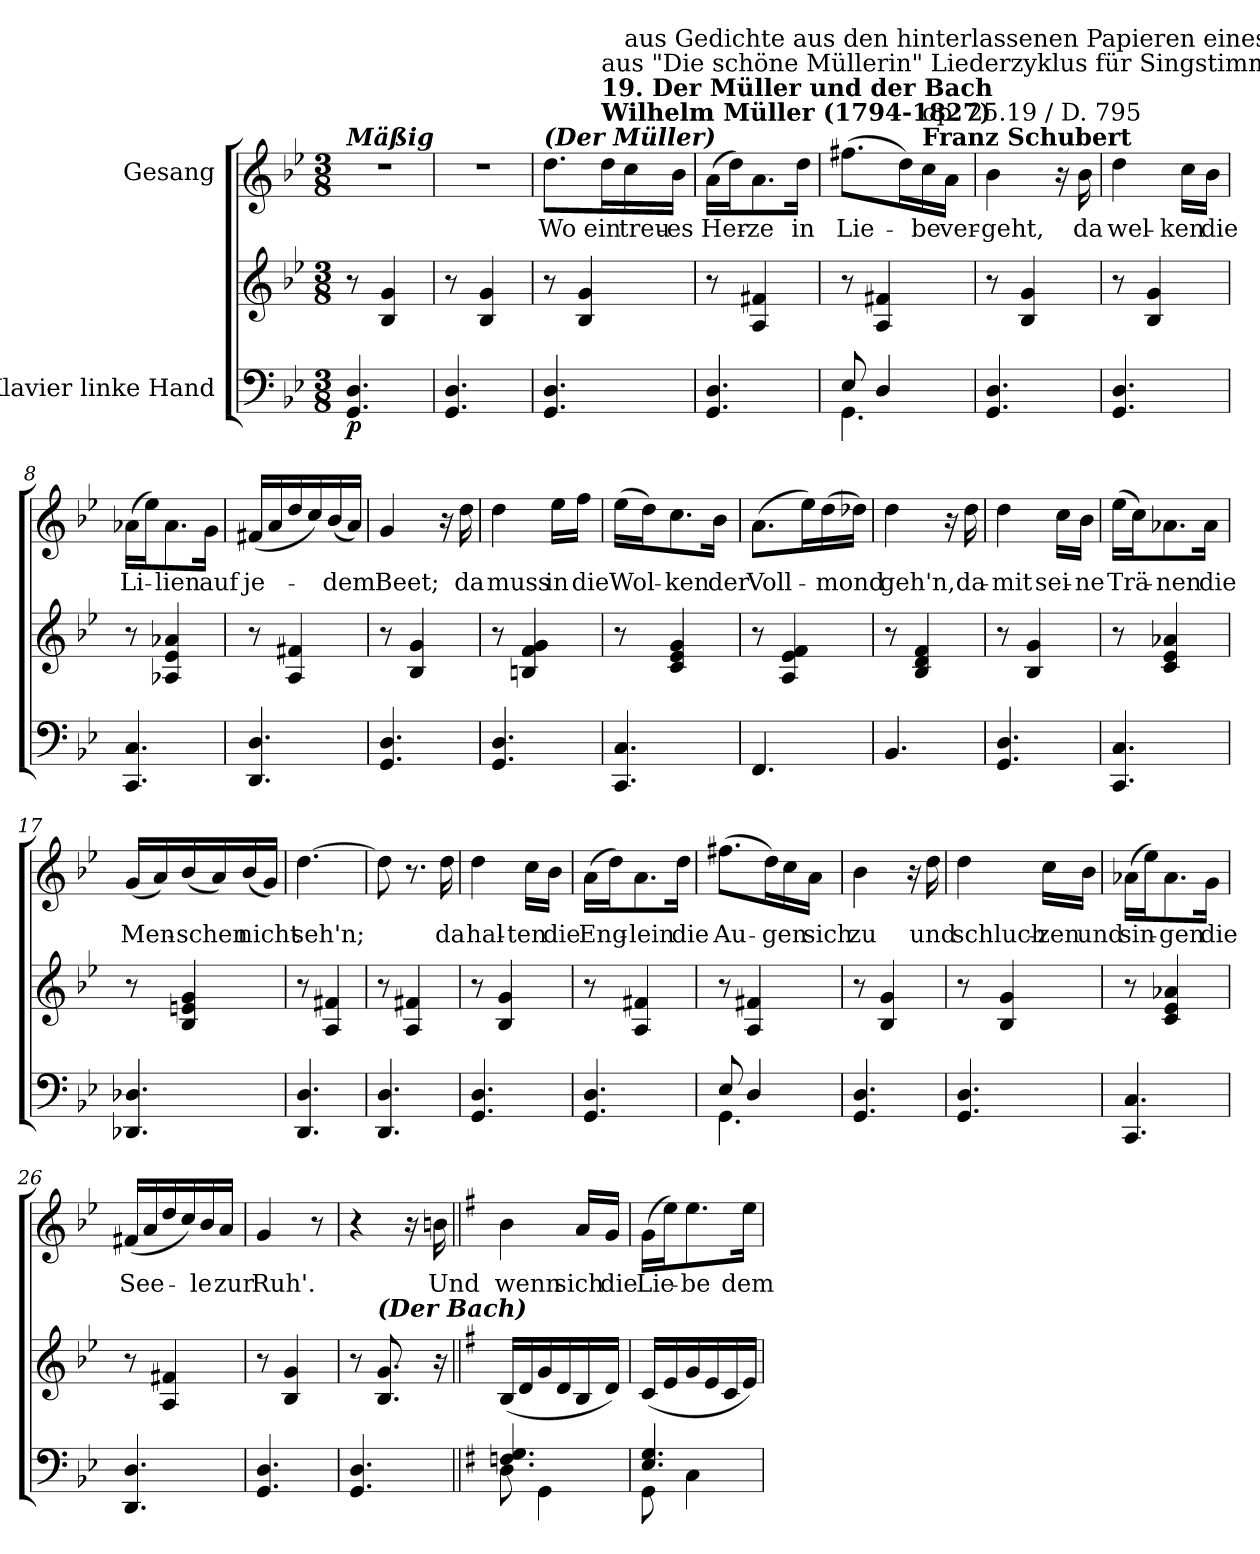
**kern	**kern	**dynam	**kern	**text
*part2	*part2	*part2	*part1	*part1
*staff3	*staff2	*staff2/3	*staff1	*staff1
*I"Klavier linke Hand	*	*	*I"Gesang	*
*clefF4	*clefG2	*	*clefG2	*
*k[b-e-]	*k[b-e-]	*	*k[b-e-]	*
*M3/8	*M3/8	*	*M3/8	*
=1	=1	=1	=1	=1
!	!	!	!LO:TX:a:Bi:t=Mäßig	!
!	!	!LO:DY:b=2	!	!
4.GG/ 4.D/	8r	p	4.r	.
.	4B-/ 4g/	.	.	.
=2	=2	=2	=2	=2
4.GG/ 4.D/	8r	.	4.r	.
.	4B-/ 4g/	.	.	.
=3	=3	=3	=3	=3
!	!	!	!LO:TX:a:Bi:t=(Der Müller)	!
!	!	!	!	!LO:LY:b
4.GG/ 4.D/	8r	.	8.dd\L	Wo
.	4B-/ 4g/	.	.	.
!	!	!	!LO:TX:a:B:t=Wilhelm Müller (1794-1827)	!
!	!	!	!LO:TX:a:B:t=19. Der Müller und der Bach	!
!	!	!	!LO:TX:a:t=aus "Die schöne Müllerin" Liederzyklus für Singstimme und Klavier	!
!	!	!	!	!LO:LY:b
.	.	.	16dd\L	ein
!	!	!	!LO:TX:a:t=aus Gedichte aus den hinterlassenen Papieren eines reisenden Waldhornisten 1	!
!	!	!	!	!LO:LY:b
.	.	.	16cc\	treu-
!	!	!	!	!LO:LY:b
.	.	.	16b-\JJ	es
=4	=4	=4	=4	=4
!	!	!	!	!LO:LY:b
4.GG/ 4.D/	8r	.	(16a\LL	Her-
.	.	.	16dd\J)	.
!	!	!	!	!LO:LY:b
.	4A/ 4f#X/	.	8.a\	ze
!	!	!	!	!LO:LY:b
.	.	.	16dd\Jk	in
=5	=5	=5	=5	=5
*^	*	*	*	*
!	!	!	!	!	!LO:LY:b
8E-/	4.GG\	8r	.	(8.ff#X\L	Lie-
4D/	.	4A/ 4f#X/	.	.	.
.	.	.	.	16dd\L)	.
!	!	!	!	!LO:TX:a:B:t=Franz Schubert	!
!	!	!	!	!LO:TX:a:t=op. 25.19 / D. 795	!
!	!	!	!	!	!LO:LY:b
.	.	.	.	16cc\	be
!	!	!	!	!	!LO:LY:b
.	.	.	.	16a\JJ	ver-
*v	*v	*	*	*	*
!!LO:LB:g=z
=6	=6	=6	=6	=6
!	!	!	!	!LO:LY:b
4.GG/ 4.D/	8r	.	4b-\	geht,
.	4B-/ 4g/	.	.	.
.	.	.	16r	.
!	!	!	!	!LO:LY:b
.	.	.	16b-\	da
=7	=7	=7	=7	=7
!	!	!	!	!LO:LY:b
4.GG/ 4.D/	8r	.	4dd\	wel-
.	4B-/ 4g/	.	.	.
!	!	!	!	!LO:LY:b
.	.	.	16cc\LL	ken
!	!	!	!	!LO:LY:b
.	.	.	16b-\JJ	die
=8	=8	=8	=8	=8
!	!	!	!	!LO:LY:b
4.CC/ 4.C/	8r	.	(16a-X\LL	Li-
.	.	.	16ee-\J)	.
!	!	!	!	!LO:LY:b
.	4A-X/ 4e-/ 4a-X/	.	8.a-\	lien
!	!	!	!	!LO:LY:b
.	.	.	16g\Jk	auf
=9	=9	=9	=9	=9
!	!	!	!	!LO:LY:b
4.DD/ 4.D/	8r	.	(16f#X/LL	je-
.	.	.	16a/	.
.	4A/ 4f#X/	.	16dd/	.
.	.	.	16cc/)	.
!	!	!	!	!LO:LY:b
.	.	.	(16b-/	dem
.	.	.	16a/JJ)	.
=10	=10	=10	=10	=10
!	!	!	!	!LO:LY:b
4.GG/ 4.D/	8r	.	4g/	Beet;
.	4B-/ 4g/	.	.	.
.	.	.	16r	.
!	!	!	!	!LO:LY:b
.	.	.	16dd\	da
=11	=11	=11	=11	=11
!	!	!	!	!LO:LY:b
4.GG/ 4.D/	8r	.	4dd\	muss
.	4Bn/ 4f/ 4g/	.	.	.
!	!	!	!	!LO:LY:b
.	.	.	16ee-\LL	in
!	!	!	!	!LO:LY:b
.	.	.	16ff\JJ	die
!!LO:LB:g=z
=12	=12	=12	=12	=12
!	!	!	!	!LO:LY:b
4.CC/ 4.C/	8r	.	(16ee-\LL	Wol-
.	.	.	16dd\J)	.
!	!	!	!	!LO:LY:b
.	4c/ 4e-/ 4g/	.	8.cc\	ken
!	!	!	!	!LO:LY:b
.	.	.	16b-\Jk	der
=13	=13	=13	=13	=13
!	!	!	!	!LO:LY:b
4.FF/	8r	.	(8.a\L	Voll-
.	4A/ 4e-/ 4f/	.	.	.
.	.	.	16ee-\L)	.
!	!	!	!	!LO:LY:b
.	.	.	(16dd\	mond
.	.	.	16dd-X\JJ)	.
=14	=14	=14	=14	=14
!	!	!	!	!LO:LY:b
4.BB-/	8r	.	4dd\	geh'n,
.	4B-/ 4d/ 4f/	.	.	.
.	.	.	16r	.
!	!	!	!	!LO:LY:b
.	.	.	16dd\	da-
=15	=15	=15	=15	=15
!	!	!	!	!LO:LY:b
4.GG/ 4.D/	8r	.	4dd\	mit
.	4B-/ 4g/	.	.	.
!	!	!	!	!LO:LY:b
.	.	.	16cc\LL	sei-
!	!	!	!	!LO:LY:b
.	.	.	16b-\JJ	ne
=16	=16	=16	=16	=16
!	!	!	!	!LO:LY:b
4.CC/ 4.C/	8r	.	(16ee-\LL	Trä-
.	.	.	16cc\J)	.
!	!	!	!	!LO:LY:b
.	4c/ 4e-/ 4a-X/	.	8.a-X\	nen
!	!	!	!	!LO:LY:b
.	.	.	16a-\Jk	die
=17	=17	=17	=17	=17
!	!	!	!	!LO:LY:b
4.DD-X/ 4.D-X/	8r	.	(16g/LL	Men-
.	.	.	16a/)	.
!	!	!	!	!LO:LY:b
.	4B-/ 4en/ 4g/	.	(16b-/	schen
.	.	.	16a/)	.
!	!	!	!	!LO:LY:b
.	.	.	(16b-/	nicht
.	.	.	16g/JJ)	.
!!LO:LB:g=z
=18	=18	=18	=18	=18
!	!	!	!	!LO:LY:b
4.DD/ 4.D/	8r	.	[4.dd\	seh'n;
.	4A/ 4f#X/	.	.	.
=19	=19	=19	=19	=19
4.DD/ 4.D/	8r	.	8dd\]	.
.	4A/ 4f#X/	.	8.r	.
!	!	!	!	!LO:LY:b
.	.	.	16dd\	da
=20	=20	=20	=20	=20
!	!	!	!	!LO:LY:b
4.GG/ 4.D/	8r	.	4dd\	hal-
.	4B-/ 4g/	.	.	.
!	!	!	!	!LO:LY:b
.	.	.	16cc\LL	ten
!	!	!	!	!LO:LY:b
.	.	.	16b-\JJ	die
=21	=21	=21	=21	=21
!	!	!	!	!LO:LY:b
4.GG/ 4.D/	8r	.	(16a\LL	Eng-
.	.	.	16dd\J)	.
!	!	!	!	!LO:LY:b
.	4A/ 4f#X/	.	8.a\	lein
!	!	!	!	!LO:LY:b
.	.	.	16dd\Jk	die
=22	=22	=22	=22	=22
*^	*	*	*	*
!	!	!	!	!	!LO:LY:b
8E-/	4.GG\	8r	.	(8.ff#X\L	Au-
4D/	.	4A/ 4f#X/	.	.	.
.	.	.	.	16dd\L)	.
!	!	!	!	!	!LO:LY:b
.	.	.	.	16cc\	gen
!	!	!	!	!	!LO:LY:b
.	.	.	.	16a\JJ	sich
*v	*v	*	*	*	*
=23	=23	=23	=23	=23
!	!	!	!	!LO:LY:b
4.GG/ 4.D/	8r	.	4b-\	zu
.	4B-/ 4g/	.	.	.
.	.	.	16r	.
!	!	!	!	!LO:LY:b
.	.	.	16dd\	und
!!LO:PB:g=z
=24	=24	=24	=24	=24
!	!	!	!	!LO:LY:b
4.GG/ 4.D/	8r	.	4dd\	schluch-
.	4B-/ 4g/	.	.	.
!	!	!	!	!LO:LY:b
.	.	.	16cc\LL	zen
!	!	!	!	!LO:LY:b
.	.	.	16b-\JJ	und
=25	=25	=25	=25	=25
!	!	!	!	!LO:LY:b
4.CC/ 4.C/	8r	.	(16a-X\LL	sin-
.	.	.	16ee-\J)	.
!	!	!	!	!LO:LY:b
.	4c/ 4e-/ 4a-X/	.	8.a-\	gen
!	!	!	!	!LO:LY:b
.	.	.	16g\Jk	die
=26	=26	=26	=26	=26
!	!	!	!	!LO:LY:b
4.DD/ 4.D/	8r	.	(16f#X/LL	See-
.	.	.	16a/	.
.	4A/ 4f#X/	.	16dd/	.
.	.	.	16cc/)	.
!	!	!	!	!LO:LY:b
.	.	.	16b-/	le
!	!	!	!	!LO:LY:b
.	.	.	16a/JJ	zur
=27	=27	=27	=27	=27
!	!	!	!	!LO:LY:b
4.GG/ 4.D/	8r	.	4g/	Ruh'.
.	4B-/ 4g/	.	.	.
.	.	.	8r	.
=28	=28	=28	=28	=28
4.GG/ 4.D/	8r	.	4r	.
!	!LO:TX:a:Bi:t=(Der Bach)	!	!	!
.	8.B-/ 8.g/	.	.	.
.	.	.	16r	.
!	!	!	!	!LO:LY:b
.	16r	.	16bn\	Und
!!LO:LB:g=z
=29||	=29||	=29||	=29||	=29||
*k[f#]	*k[f#]	*	*k[f#]	*
*^	*	*	*	*
!	!	!	!	!	!LO:LY:b
4.Fn/ 4.G/	8D\	(16B/LL	.	4b\	wenn
.	.	16d/	.	.	.
.	4GG\	16g/	.	.	.
.	.	16d/	.	.	.
!	!	!	!	!	!LO:LY:b
.	.	16B/	.	16a/LL	sich
!	!	!	!	!	!LO:LY:b
.	.	16d/JJ)	.	16g/JJ	die
=30	=30	=30	=30	=30	=30
!	!	!	!	!	!LO:LY:b
4.E/ 4.G/	8GG\	(16c/LL	.	(16g\LL	Lie-
.	.	16e/	.	16ee\J)	.
!	!	!	!	!	!LO:LY:b
.	4C\	16g/	.	8.ee\	be
.	.	16e/	.	.	.
.	.	16c/	.	.	.
!	!	!	!	!	!LO:LY:b
.	.	16e/JJ)	.	16ee\Jk	dem
*v	*v	*	*	*	*
=	=	=	=	=
*-	*-	*-	*-	*-
